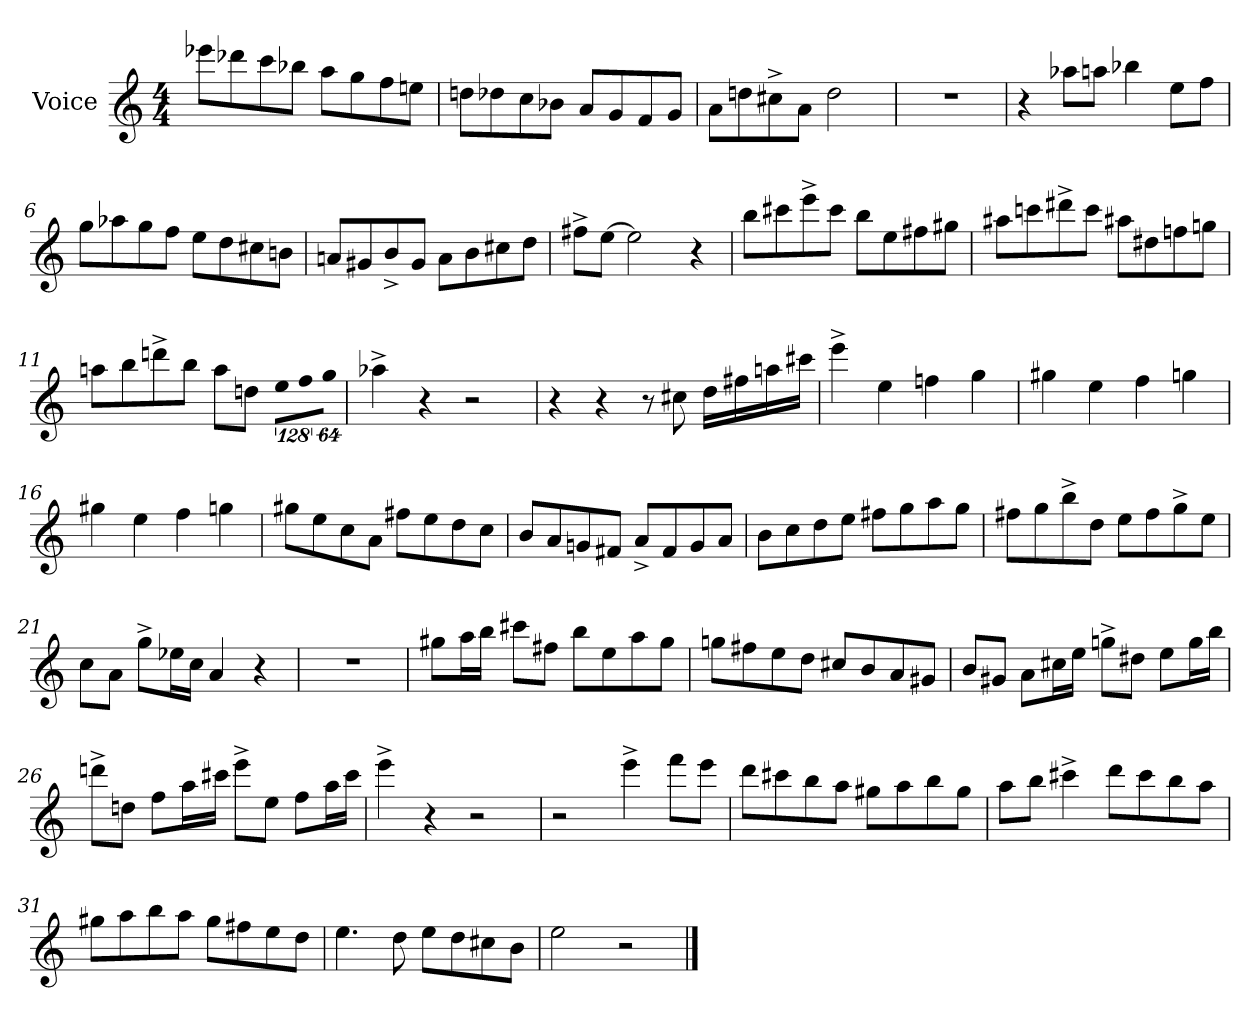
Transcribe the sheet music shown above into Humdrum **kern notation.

**kern
*part1
*staff1
*I"Voice
*I'Voice
!!LO:PB:g=z
*clefG2
*k[]
*C:
*M4/4
=1
8eee-Xi\L
8ddd-Xi\
8ccci\
8bb-Xi\J
8aai\L
8ggi\
8ffi\
8eeni\J
=2
8ddni\L
8dd-Xi\
8cci\
8b-Xi\J
8ai/L
8gi/
8fi/
8gi/J
=3
8ai\L
8ddni\
8cc#X^i\
8ai\J
2ddi\
=4
1r
!!LO:LB:g=z
=5
4r
8aa-Xi\L
8aani\J
4bb-Xi\
8eei\L
8ffi\J
=6
8ggi\L
8aa-Xi\
8ggi\
8ffi\J
8eei\L
8ddi\
8cc#Xi\
8bni\J
=7
8ani/L
8g#Xi/
8b^i/
8g#i/J
8ai\L
8bi\
8cc#Xi\
8ddi\J
=8
8ff#X^i\L
[>8eei\J
2eei\]
4r
!!LO:LB:g=z
=9
8bbi\L
8ccc#Xi\
8eee^i\
8ccc#i\J
8bbi\L
8eei\
8ff#Xi\
8gg#Xi\J
=10
8aa#Xi\L
8cccni\
8ddd#X^i\
8ccci\J
8aa#Xi\L
8dd#Xi\
8ffni\
8ggni\J
=11
8aani\L
8bbi\
8dddn^i\
8bbi\J
8aai\L
8ddni\J
!LO:N:vis=8
1024%85eei\L
!LO:N:vis=8
1024%85ffi\
!LO:N:vis=8
512%43ggi\J
=12
4aa-X^i\
4r
2r
!!LO:LB:g=z
=13
4r
4r
8r
8cc#Xi\
16ddi\LL
16ff#Xi\
16aani\
16ccc#Xi\JJ
=14
4eee^i\
4eei\
4ffni\
4ggi\
=15
4gg#Xi\
4eei\
4ffi\
4ggni\
=16
4gg#Xi\
4eei\
4ffi\
4ggni\
!!LO:LB:g=z
=17
8gg#Xi\L
8eei\
8cci\
8ai\J
8ff#Xi\L
8eei\
8ddi\
8cci\J
=18
8bi/L
8ai/
8gni/
8f#Xi/J
8a^i/L
8f#i/
8gi/
8ai/J
=19
8bi\L
8cci\
8ddi\
8eei\J
8ff#Xi\L
8ggi\
8aai\
8ggi\J
=20
8ff#Xi\L
8ggi\
8bb^i\
8ddi\J
8eei\L
8ff#i\
8gg^i\
8eei\J
!!LO:LB:g=z
=21
8cci\L
8ai\J
8gg^i\L
16ee-Xi\L
16cci\JJ
4ai/
4r
=22
1r
=23
8gg#Xi\L
16aai\L
16bbi\JJ
8ccc#Xi\L
8ff#Xi\J
8bbi\L
8eei\
8aai\
8gg#i\J
=24
8ggni\L
8ff#Xi\
8eei\
8ddi\J
8cc#Xi/L
8bi/
8ai/
8g#Xi/J
!!LO:LB:g=z
=25
8bi/L
8g#Xi/J
8ai\L
16cc#Xi\L
16eei\JJ
8ggn^i\L
8dd#Xi\J
8eei\L
16ggi\L
16bbi\JJ
=26
8dddn^i\L
8ddni\J
8ffi\L
16aai\L
16ccc#Xi\JJ
8eee^i\L
8eei\J
8ffi\L
16aai\L
16ccc#i\JJ
=27
4eee^i\
4r
2r
=28
2r
4eee^i\
8fffi\L
8eeei\J
!!LO:LB:g=z
=29
8dddi\L
8ccc#Xi\
8bbi\
8aai\J
8gg#Xi\L
8aai\
8bbi\
8gg#i\J
=30
8aai\L
8bbi\J
4ccc#X^i\
8dddi\L
8ccc#i\
8bbi\
8aai\J
=31
8gg#Xi\L
8aai\
8bbi\
8aai\J
8gg#i\L
8ff#Xi\
8eei\
8ddi\J
=32
4.eei\
8ddi\
8eei\L
8ddi\
8cc#Xi\
8bi\J
!!LO:PB:g=z
=33
2eei\
2r
==
*-
